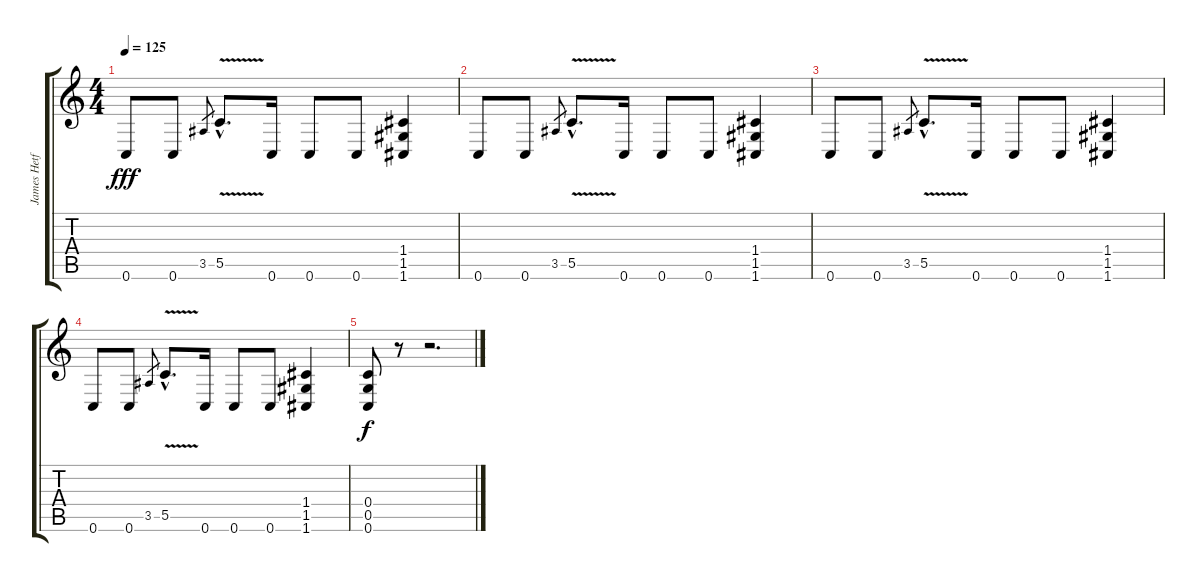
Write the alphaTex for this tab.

\track ("James Hetfield" "James Hetf") {instrument distortionguitar}
\staff {score tabs}
\tuning (D4 A3 F3 C3 G2 C2) {hide}
\ts (4 4)
\tempo 125
\clef g2
\ks c
0.6.8{dy fff} 0.6.8 3.5.8{gr} 5.5{v hac}.8{d} 0.6.16 0.6.8 0.6.8 (1.4 1.5 1.6).4 |
0.6.8 0.6.8 3.5.8{gr} 5.5{v hac}.8{d} 0.6.16 0.6.8 0.6.8 (1.4 1.5 1.6).4 |
0.6.8 0.6.8 3.5.8{gr} 5.5{v hac}.8{d} 0.6.16 0.6.8 0.6.8 (1.4 1.5 1.6).4 |
0.6.8 0.6.8 3.5.8{gr} 5.5{v hac}.8{d} 0.6.16 0.6.8 0.6.8 (1.4 1.5 1.6).4 |
(0.4 0.5 0.6).8{dy f} r.8 r.2{d}
